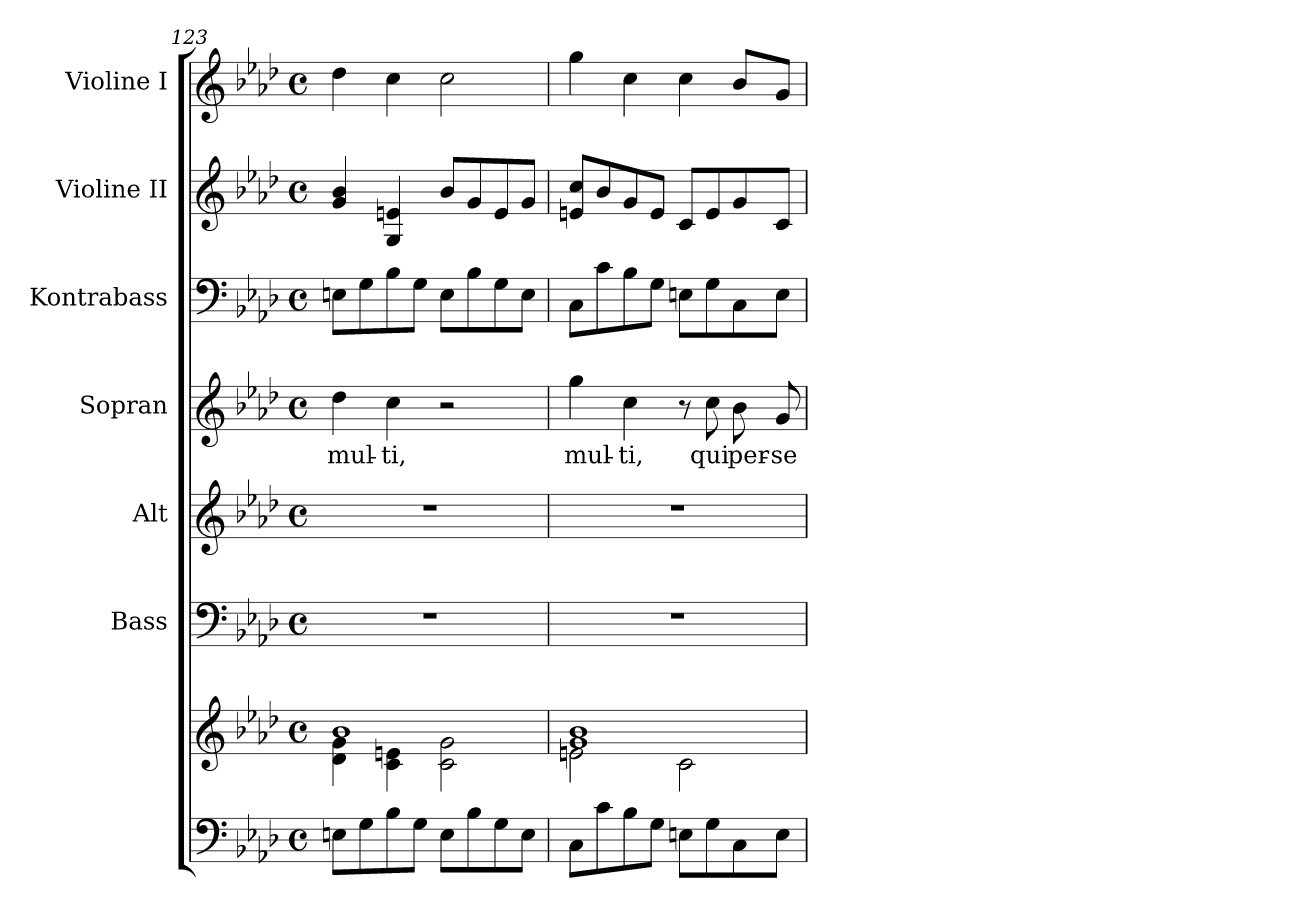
**kern	**kern	**kern	**kern	**kern	**text	**kern	**kern	**kern
*part7	*part7	*part6	*part5	*part4	*part4	*part3	*part2	*part1
*staff8	*staff7	*staff6	*staff5	*staff4	*staff4	*staff3	*staff2	*staff1
*	*	*I"Bass	*I"Alt	*I"Sopran	*	*I"Kontrabass	*I"Violine II	*I"Violine I
*	*	*I'B.	*I'A.	*I'S.	*	*I'Kb.	*I'Vl. II	*I'Vl. I
*clefF4	*clefG2	*clefF4	*clefG2	*clefG2	*	*clefF4	*clefG2	*clefG2
*	*	*	*	*	*	*ITrd7c12	*	*
*k[b-e-a-d-]	*k[b-e-a-d-]	*k[b-e-a-d-]	*k[b-e-a-d-]	*k[b-e-a-d-]	*	*k[b-e-a-d-]	*k[b-e-a-d-]	*k[b-e-a-d-]
*A-:	*A-:	*A-:	*A-:	*A-:	*	*A-:	*A-:	*A-:
*M4/4	*M4/4	*M4/4	*M4/4	*M4/4	*	*M4/4	*M4/4	*M4/4
*met(c)	*met(c)	*met(c)	*met(c)	*met(c)	*	*met(c)	*met(c)	*met(c)
=123	=123	=123	=123	=123	=123	=123	=123	=123
*	*^	*	*	*	*	*	*	*
!	!	!	!	!	!	!LO:LY:b	!	!	!
8En\L	1b-	4d-\ 4g\	1r	1r	4dd-\	mul-	8EEn\L	4g/ 4b-/	4dd-\
8G\	.	.	.	.	.	.	8GG\	.	.
!	!	!	!	!	!	!LO:LY:b	!	!	!
8B-\	.	4c\ 4en\	.	.	4cc\	-ti,	8BB-\	4G/ 4en/	4cc\
8G\J	.	.	.	.	.	.	8GG\J	.	.
8E\L	.	2c\ 2g\	.	.	2r	.	8EE\L	8b-/L	2cc\
8B-\	.	.	.	.	.	.	8BB-\	8g/	.
8G\	.	.	.	.	.	.	8GG\	8e/	.
8E\J	.	.	.	.	.	.	8EE\J	8g/J	.
!!LO:LB:g=z
=124	=124	=124	=124	=124	=124	=124	=124	=124	=124
!	!	!	!	!	!	!LO:LY:b	!	!	!
8C\L	1g 1b-	2en\	1r	1r	4gg\	mul-	8CC\L	8en/ 8cc/L	4gg\
8c\	.	.	.	.	.	.	8C\	8b-/	.
!	!	!	!	!	!	!LO:LY:b	!	!	!
8B-\	.	.	.	.	4cc\	-ti,	8BB-\	8g/	4cc\
8G\J	.	.	.	.	.	.	8GG\J	8e/J	.
8En\L	.	2c\	.	.	8r	.	8EEn\L	8c/L	4cc\
!	!	!	!	!	!	!LO:LY:b	!	!	!
8G\	.	.	.	.	8cc\	qui	8GG\	8e/	.
!	!	!	!	!	!	!LO:LY:b	!	!	!
8C\	.	.	.	.	8b-\	per-	8CC\	8g/	8b-/L
!	!	!	!	!	!	!LO:LY:b	!	!	!
8E\J	.	.	.	.	8g/	-se-	8EE\J	8c/J	8g/J
*	*v	*v	*	*	*	*	*	*	*
=	=	=	=	=	=	=	=	=
*-	*-	*-	*-	*-	*-	*-	*-	*-
